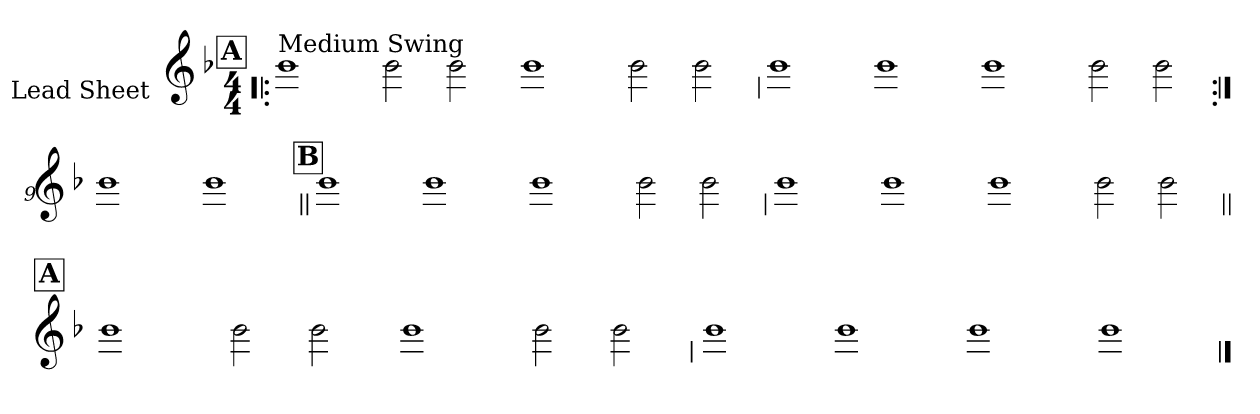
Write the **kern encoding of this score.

**kern
*part1
*staff1
*I"Lead Sheet
*stria0
*clefG2
*k[b-]
*F:
*M4/4
!!LO:REH:place=s1:a:t=A
=1!|:
!LO:TX:a:t=Medium Swing
1b-
=2-
2b-
2b-
=3-
1b-
=4-
2b-
2b-
!!LO:LB:g=z
=5
1b-
=6-
1b-
=7-
1b-
=8-
2b-
2b-
!!LO:LB:g=z
=9:|!
1b-
=10-
1b-
!!LO:LB:g=z
!!LO:REH:place=s1:a:t=B
=11||
1b-
=12-
1b-
=13-
1b-
=14-
2b-
2b-
!!LO:LB:g=z
=15
1b-
=16-
1b-
=17-
1b-
=18-
2b-
2b-
!!LO:LB:g=z
!!LO:REH:place=s1:a:t=A
=19||
1b-
=20-
2b-
2b-
=21-
1b-
=22-
2b-
2b-
!!LO:LB:g=z
=23
1b-
=24-
1b-
=25-
1b-
=26-
1b-
==
*-
